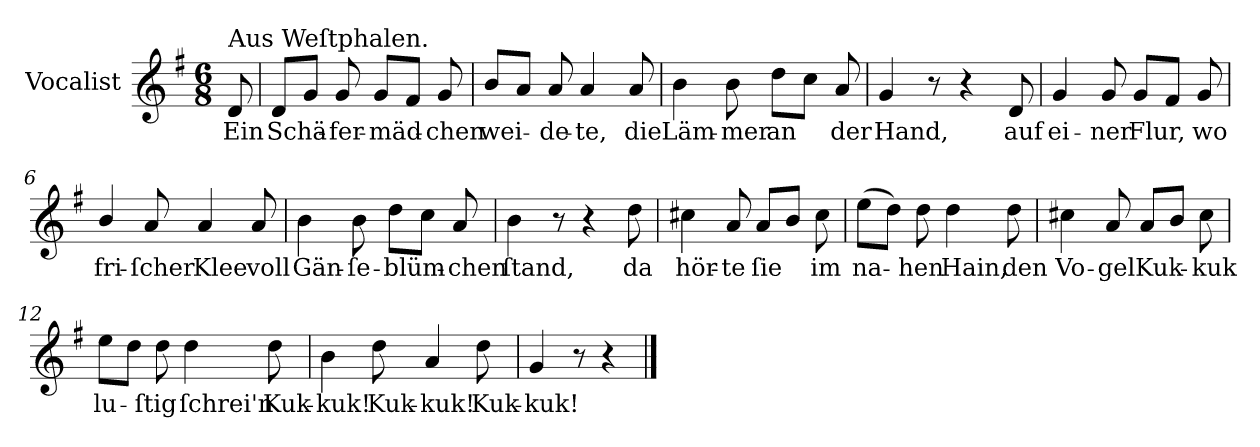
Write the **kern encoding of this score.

**kern	**text
*part1	*part1
*staff1	*staff1
*I"Vocalist	*
*k[f#]	*
*G:	*
*M6/8	*
=	=
!LO:TX:a:t=Aus Weſtphalen.	!
8d	Ein
=1	=1
8dL	Schä-
8gJ	.
8g	-fer-
8gL	-mäd-
8f#J	.
8g	-chen
=2	=2
8bL	wei-
8aJ	.
8a	-de-
4a	-te,
8a	die
=3	=3
4b	Läm-
8b	-mer
8ddL	an
8ccJ	.
8a	der
=4	=4
4g	Hand,
8r	.
4r	.
8d	auf
=5	=5
4g	ei-
8g	-ner
8gL	Flur,
8f#J	.
8g	wo
=6	=6
4b/	fri-
8a	-ſcher
4a	Klee
8a	voll
=7	=7
4b	Gän-
8b	-ſe-
8ddL	-blüm-
8ccJ	.
8a	-chen
=8	=8
4b	ſtand,
8r	.
4r	.
8dd	da
=9	=9
4cc#X	hör-
8a	-te
8aL	ſie
8bJ	.
8cc#	im
=10	=10
(8eeL	na-
8ddJ)	.
8dd	-hen
4dd	Hain,
8dd	den
=11	=11
4cc#X	Vo-
8a	-gel
8aL	Kuk-
8bJ	.
8cc#	-kuk
=12	=12
8eeL	lu-
8ddJ	.
8dd	-ſtig
4dd	ſchrei'n
8dd	Kuk-
=13	=13
4b	-kuk!
8dd	Kuk-
4a	-kuk!
8dd	Kuk-
=14	=14
4g	-kuk!
8r	.
4r	.
==	==
*-	*-
